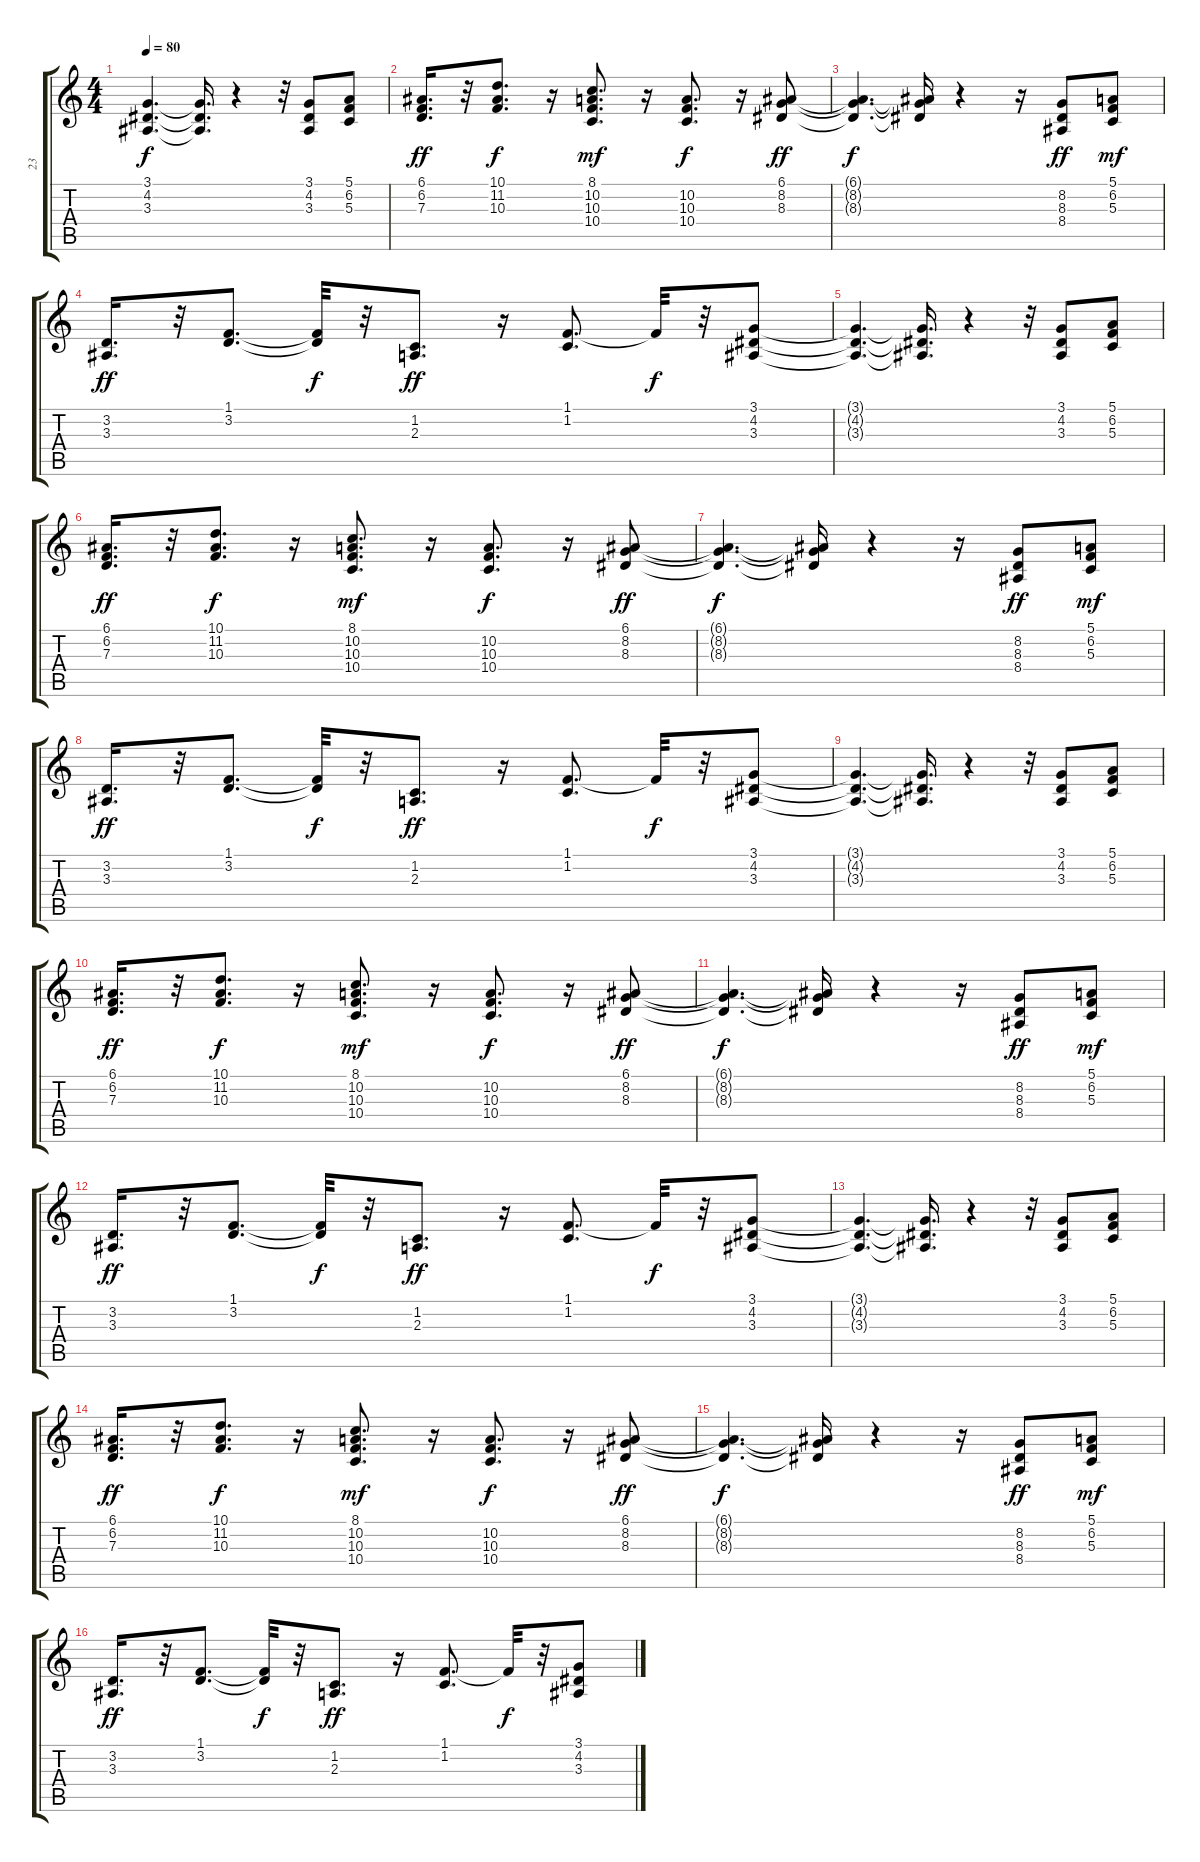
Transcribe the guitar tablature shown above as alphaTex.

\track ("23" "23") {instrument harmonica}
\staff {score tabs}
\tuning (E4 B3 G3 D3 A2 E2) {hide}
\ts (4 4)
\tempo 80
\clef g2
\ks c
(3.1{t} 4.2{t} 3.3{t}).4{d dy f} (3.1{t} 4.2{t} 3.3{t}).16{d} r.4 r.32 (3.1 4.2 3.3).8 (5.1 6.2 5.3).8 |
(6.1 6.2 7.3).16{d dy ff} r.32 (10.1 11.2 10.3).8{d dy f} r.16 (8.1 10.2 10.3 10.4).8{d dy mf} r.16 (10.2 10.3 10.4).8{d dy f} r.16 (6.1 8.2 8.3).8{dy ff} |
(6.1{t} 8.2{t} 8.3{t}).4{d dy f} (6.1{t} 8.2{t} 8.3{t}).16 r.4 r.16 (8.2 8.3 8.4).8{dy ff} (5.1 6.2 5.3).8{dy mf} |
(3.2 3.3).16{d dy ff} r.32 (1.1 3.2).8{d} (1.1{t} 3.2{t}).32{dy f} r.32 (1.2 2.3).8{d dy ff} r.16 (1.1 1.2).8{d} 1.1{t}.32{dy f} r.32 (3.1 4.2 3.3).8 |
(3.1{t} 4.2{t} 3.3{t}).4{d} (3.1{t} 4.2{t} 3.3{t}).16{d} r.4 r.32 (3.1 4.2 3.3).8 (5.1 6.2 5.3).8 |
(6.1 6.2 7.3).16{d dy ff} r.32 (10.1 11.2 10.3).8{d dy f} r.16 (8.1 10.2 10.3 10.4).8{d dy mf} r.16 (10.2 10.3 10.4).8{d dy f} r.16 (6.1 8.2 8.3).8{dy ff} |
(6.1{t} 8.2{t} 8.3{t}).4{d dy f} (6.1{t} 8.2{t} 8.3{t}).16 r.4 r.16 (8.2 8.3 8.4).8{dy ff} (5.1 6.2 5.3).8{dy mf} |
(3.2 3.3).16{d dy ff} r.32 (1.1 3.2).8{d} (1.1{t} 3.2{t}).32{dy f} r.32 (1.2 2.3).8{d dy ff} r.16 (1.1 1.2).8{d} 1.1{t}.32{dy f} r.32 (3.1 4.2 3.3).8 |
(3.1{t} 4.2{t} 3.3{t}).4{d} (3.1{t} 4.2{t} 3.3{t}).16{d} r.4 r.32 (3.1 4.2 3.3).8 (5.1 6.2 5.3).8 |
(6.1 6.2 7.3).16{d dy ff} r.32 (10.1 11.2 10.3).8{d dy f} r.16 (8.1 10.2 10.3 10.4).8{d dy mf} r.16 (10.2 10.3 10.4).8{d dy f} r.16 (6.1 8.2 8.3).8{dy ff} |
(6.1{t} 8.2{t} 8.3{t}).4{d dy f} (6.1{t} 8.2{t} 8.3{t}).16 r.4 r.16 (8.2 8.3 8.4).8{dy ff} (5.1 6.2 5.3).8{dy mf} |
(3.2 3.3).16{d dy ff} r.32 (1.1 3.2).8{d} (1.1{t} 3.2{t}).32{dy f} r.32 (1.2 2.3).8{d dy ff} r.16 (1.1 1.2).8{d} 1.1{t}.32{dy f} r.32 (3.1 4.2 3.3).8 |
(3.1{t} 4.2{t} 3.3{t}).4{d} (3.1{t} 4.2{t} 3.3{t}).16{d} r.4 r.32 (3.1 4.2 3.3).8 (5.1 6.2 5.3).8 |
(6.1 6.2 7.3).16{d dy ff} r.32 (10.1 11.2 10.3).8{d dy f} r.16 (8.1 10.2 10.3 10.4).8{d dy mf} r.16 (10.2 10.3 10.4).8{d dy f} r.16 (6.1 8.2 8.3).8{dy ff} |
(6.1{t} 8.2{t} 8.3{t}).4{d dy f} (6.1{t} 8.2{t} 8.3{t}).16 r.4 r.16 (8.2 8.3 8.4).8{dy ff} (5.1 6.2 5.3).8{dy mf} |
(3.2 3.3).16{d dy ff} r.32 (1.1 3.2).8{d} (1.1{t} 3.2{t}).32{dy f} r.32 (1.2 2.3).8{d dy ff} r.16 (1.1 1.2).8{d} 1.1{t}.32{dy f} r.32 (3.1 4.2 3.3).8
